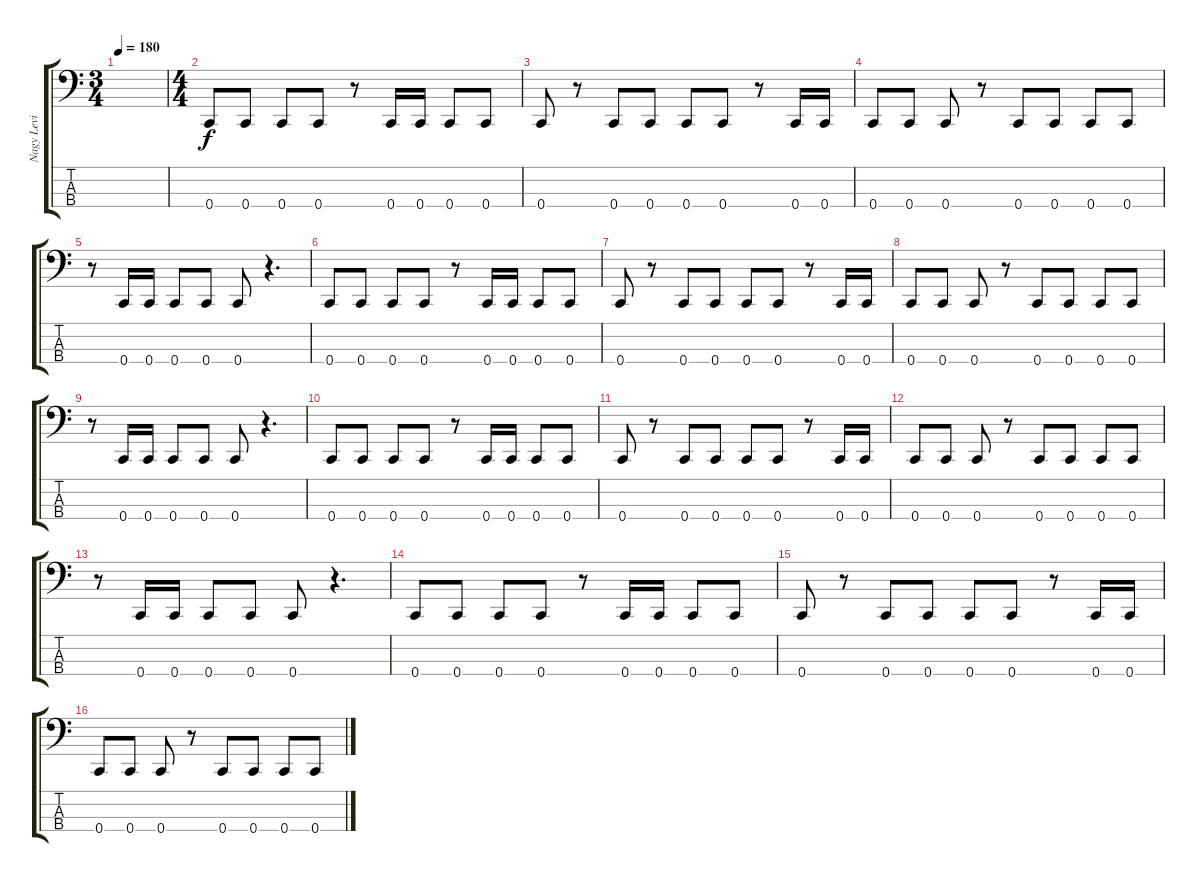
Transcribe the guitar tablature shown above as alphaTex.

\track ("Nagy Levi" "Nagy Levi") {instrument electricbassfinger}
\staff {score tabs}
\tuning (F2 C2 G1 C1) {hide}
\ts (3 4)
\tempo 180
\clef f4
\ks c
|
\ts (4 4)
0.4.8 0.4.8 0.4.8 0.4.8 r.8 0.4.16 0.4.16 0.4.8 0.4.8 |
0.4.8 r.8 0.4.8 0.4.8 0.4.8 0.4.8 r.8 0.4.16 0.4.16 |
0.4.8 0.4.8 0.4.8 r.8 0.4.8 0.4.8 0.4.8 0.4.8 |
r.8 0.4.16 0.4.16 0.4.8 0.4.8 0.4.8 r.4{d} |
0.4.8 0.4.8 0.4.8 0.4.8 r.8 0.4.16 0.4.16 0.4.8 0.4.8 |
0.4.8 r.8 0.4.8 0.4.8 0.4.8 0.4.8 r.8 0.4.16 0.4.16 |
0.4.8 0.4.8 0.4.8 r.8 0.4.8 0.4.8 0.4.8 0.4.8 |
r.8 0.4.16 0.4.16 0.4.8 0.4.8 0.4.8 r.4{d} |
0.4.8 0.4.8 0.4.8 0.4.8 r.8 0.4.16 0.4.16 0.4.8 0.4.8 |
0.4.8 r.8 0.4.8 0.4.8 0.4.8 0.4.8 r.8 0.4.16 0.4.16 |
0.4.8 0.4.8 0.4.8 r.8 0.4.8 0.4.8 0.4.8 0.4.8 |
r.8 0.4.16 0.4.16 0.4.8 0.4.8 0.4.8 r.4{d} |
0.4.8 0.4.8 0.4.8 0.4.8 r.8 0.4.16 0.4.16 0.4.8 0.4.8 |
0.4.8 r.8 0.4.8 0.4.8 0.4.8 0.4.8 r.8 0.4.16 0.4.16 |
0.4.8 0.4.8 0.4.8 r.8 0.4.8 0.4.8 0.4.8 0.4.8
